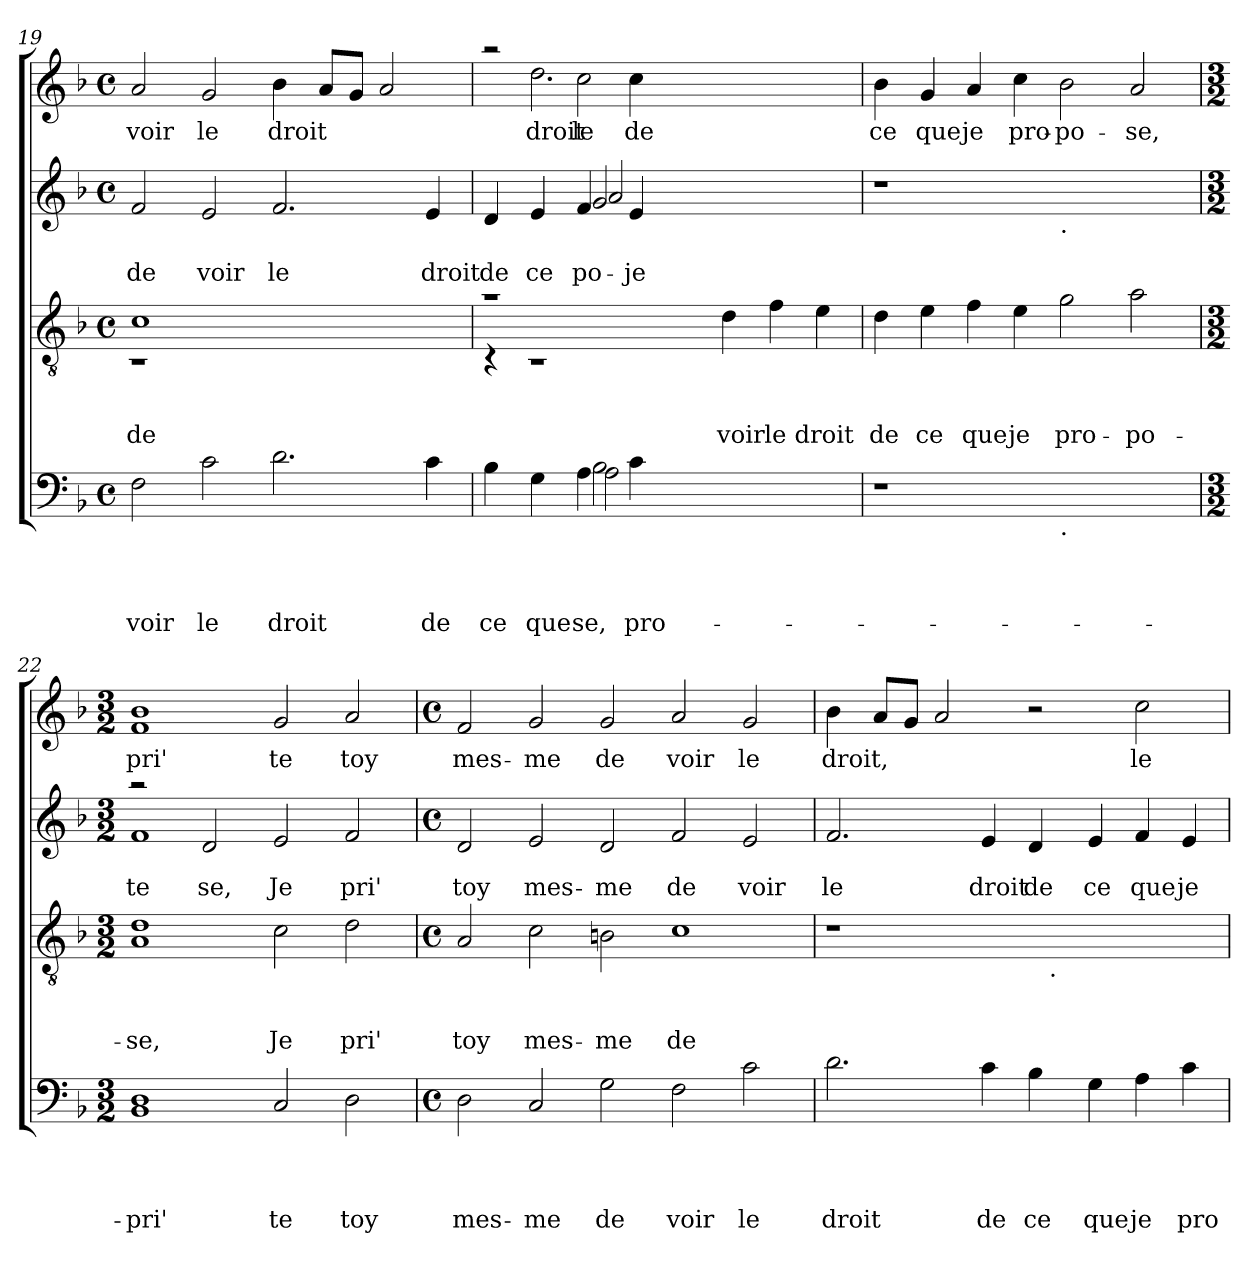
**kern	**text	**text	**text	**text	**kern	**text	**text	**text	**kern	**text	**text	**kern	**text
*part4	*part4	*part4	*part4	*part4	*part3	*part3	*part3	*part3	*part2	*part2	*part2	*part1	*part1
*staff4	*staff4	*staff4	*staff4	*staff4	*staff3	*staff3	*staff3	*staff3	*staff2	*staff2	*staff2	*staff1	*staff1
!!LO:LB:g=z
*clefF4	*	*	*	*	*clefGv2	*	*	*	*clefG2	*	*	*clefG2	*
*k[b-]	*	*	*	*	*k[b-]	*	*	*	*k[b-]	*	*	*k[b-]	*
*F:	*	*	*	*	*F:	*	*	*	*F:	*	*	*F:	*
*M4/4	*	*	*	*	*M4/4	*	*	*	*M4/4	*	*	*M4/4	*
*met(c)	*	*	*	*	*met(c)	*	*	*	*met(c)	*	*	*met(c)	*
=19	=19	=19	=19	=19	=19	=19	=19	=19	=19	=19	=19	=19	=19
!	!	!	!	!LO:LY:b	!	!	!	!LO:LY:b	!	!	!LO:LY:b	!	!LO:LY:b
*	*	*	*	*	*^	*	*	*	*	*	*	*	*
2F\	.	.	.	voir	1c	1rC	.	.	de	2f/	.	de	2a/	voir
!	!	!	!	!LO:LY:b	!	!	!	!	!	!	!	!LO:LY:b	!	!LO:LY:b
2c\	.	.	.	le	.	.	.	.	.	2e/	.	voir	2g/	le
!	!	!	!	!LO:LY:b	!	!	!	!	!	!	!	!LO:LY:b	!	!LO:LY:b
2.d\	.	.	.	droit	1ryy	1ryy	.	.	.	2.f/	.	le	4b-\	droit
.	.	.	.	.	.	.	.	.	.	.	.	.	8a/L	.
.	.	.	.	.	.	.	.	.	.	.	.	.	8g/J	.
.	.	.	.	.	.	.	.	.	.	.	.	.	2a/	.
!	!	!	!	!LO:LY:b	!	!	!	!	!	!	!	!LO:LY:b	!	!
4c\	.	.	.	de	.	.	.	.	.	4e/	.	droit	.	.
=20	=20	=20	=20	=20	=20	=20	=20	=20	=20	=20	=20	=20	=20	=20
!	!	!	!	!LO:LY:b	!	!	!	!	!	!	!	!LO:LY:b	!	!
*^	*	*	*	*	*	*	*	*	*	*^	*	*	*^	*
*	*^	*	*	*	*	*	*	*	*	*	*	*^	*	*	*	*^	*
4B-\	2ryy	2ryy	.	.	.	ce	1ra	4rC	.	.	.	4d/	2ryy	2ryy	.	de	2raa	4ryy	2.ryy	.
!	!	!	!	!	!	!LO:LY:b	!	!	!	!	!	!	!	!	!	!LO:LY:b	!	!	!	!LO:LY:b
4G\	.	.	.	.	.	que	.	1rC	.	.	.	4e/	.	.	.	ce	.	2.dd\	.	droit
!	!	!	!	!	!	!LO:LY:b	!	!	!	!	!	!	!	!	!	!	!	!	!	!
!	!	!	!	!	!	!LO:LY:b:rj	!	!	!	!	!	!	!	!	!	!	!	!	!	!
!	!	!	!	!	!	!LO:LY:b	!	!	!	!	!	!	!	!	!	!LO:LY:b	!	!	!	!
!	!	!	!	!	!	!	!	!	!	!	!	!	!	!	!	!LO:LY:b:rj	!	!	!	!
!	!	!	!	!	!	!	!	!	!	!	!	!	!	!	!	!LO:LY:b	!	!	!	!LO:LY:b
4A\	2B-\	2A\	.	.	.	-se,	.	.	.	.	.	4f/	2g/	2a/	.	-po-	2cc\	.	.	le
!	!	!	!	!	!	!LO:LY:b	!	!	!	!	!	!	!	!	!	!LO:LY:b	!	!	!	!LO:LY:b
4c\	.	.	.	.	.	pro-	.	.	.	.	.	4e/	.	.	.	je	.	.	4cc\	de
1ryy	1ryy	1ryy	.	.	.	.	1ryy	.	.	.	.	1ryy	1ryy	1ryy	.	.	1ryy	1ryy	1ryy	.
!	!	!	!	!	!	!	!	!	!	!	!LO:LY:b	!	!	!	!	!	!	!	!	!
.	.	.	.	.	.	.	.	4d\	.	.	voir	.	.	.	.	.	.	.	.	.
!	!	!	!	!	!	!	!	!	!	!	!LO:LY:b	!	!	!	!	!	!	!	!	!
.	.	.	.	.	.	.	.	4f\	.	.	le	.	.	.	.	.	.	.	.	.
!	!	!	!	!	!	!	!	!	!	!	!LO:LY:b	!	!	!	!	!	!	!	!	!
.	.	.	.	.	.	.	.	4e\	.	.	droit	.	.	.	.	.	.	.	.	.
*	*	*	*	*	*	*	*	*	*	*	*	*v	*v	*v	*	*	*	*	*	*
*v	*v	*v	*	*	*	*	*	*	*	*	*	*	*	*	*v	*v	*v	*
=21	=21	=21	=21	=21	=21	=21	=21	=21	=21	=21	=21	=21	=21	=21
!	!	!	!	!	!	!	!	!	!LO:LY:b	!	!	!	!	!LO:LY:b
*	*	*	*	*	*v	*v	*	*	*	*	*	*	*	*
1r	.	.	.	.	4d\	.	.	de	1r	.	.	4b-\	ce
!	!	!	!	!	!	!	!	!LO:LY:b	!	!	!	!	!LO:LY:b
.	.	.	.	.	4e\	.	.	ce	.	.	.	4g/	que
!	!	!	!	!	!	!	!	!LO:LY:b	!	!	!	!	!LO:LY:b
.	.	.	.	.	4f\	.	.	que	.	.	.	4a/	je
!	!	!	!	!	!	!	!	!LO:LY:b	!	!	!	!	!LO:LY:b
.	.	.	.	.	4e\	.	.	je	.	.	.	4cc\	pro-
!	!	!	!	!	!	!	!	!	!LO:TX:b:t=.	!	!	!	!
!LO:TX:b:t=.	!	!	!	!	!	!	!	!	!	!	!	!	!
!	!	!	!	!	!	!	!	!LO:LY:b	!	!	!	!	!LO:LY:b
1ryy	.	.	.	.	2g\	.	.	pro-	1ryy	.	.	2b-\	-po-
!	!	!	!	!	!	!	!	!LO:LY:b	!	!	!	!	!LO:LY:b
.	.	.	.	.	2a\	.	.	-po-	.	.	.	2a/	-se,
=22	=22	=22	=22	=22	=22	=22	=22	=22	=22	=22	=22	=22	=22
*M3/2	*	*	*	*	*M3/2	*	*	*	*M3/2	*	*	*M3/2	*
!	!	!	!	!LO:LY:b	!	!	!	!	!	!	!	!	!
*^	*	*	*	*	*	*	*	*	*	*	*	*	*
!	!	!	!	!	!LO:LY:b	!	!	!	!LO:LY:b	!	!	!	!	!
*	*	*	*	*	*	*^	*	*	*	*	*	*	*	*
!	!	!	!	!	!	!	!	!	!	!LO:LY:b	!	!	!LO:LY:b	!	!LO:LY:b
*	*	*	*	*	*	*	*	*	*	*	*^	*	*	*^	*
!	!	!	!	!	!	!	!	!	!	!	!	!	!	!	!	!	!LO:LY:b
1D	1BB-	.	.	.	pri'	1d	1A	.	.	se,	2raa	1f	.	te	1f	1b-	pri'
!	!	!	!	!	!	!	!	!	!	!	!	!	!	!LO:LY:b	!	!	!
.	.	.	.	.	.	.	.	.	.	.	2d/	.	.	-se,	.	.	.
!	!	!	!	!	!LO:LY:b	!	!	!	!	!LO:LY:b	!	!	!	!LO:LY:b	!	!	!LO:LY:b
2C/	1ryy	.	.	.	te	1ryy	2c\	.	.	Je	2e/	1ryy	.	Je	2g/	1ryy	te
!	!	!	!	!	!LO:LY:b	!	!	!	!	!LO:LY:b	!	!	!	!LO:LY:b	!	!	!LO:LY:b
2D\	.	.	.	.	toy	.	2d\	.	.	pri'	2f/	.	.	pri'	2a/	.	toy
*v	*v	*	*	*	*	*	*	*	*	*	*v	*v	*	*	*v	*v	*
*	*	*	*	*	*v	*v	*	*	*	*	*	*	*	*
=23	=23	=23	=23	=23	=23	=23	=23	=23	=23	=23	=23	=23	=23
*M4/4	*	*	*	*	*M4/4	*	*	*	*M4/4	*	*	*M4/4	*
*met(c)	*	*	*	*	*met(c)	*	*	*	*met(c)	*	*	*met(c)	*
*	*	*	*	*	*^	*	*	*	*	*	*	*	*
!	!	!	!	!LO:LY:b	!	!	!	!	!LO:LY:b	!	!	!LO:LY:b	!	!LO:LY:b
*	*	*	*	*	*v	*v	*	*	*	*	*	*	*	*
2D\	.	.	.	mes-	2A/	.	.	toy	2d/	.	toy	2f/	mes-
!	!	!	!	!LO:LY:b:rj	!	!	!	!LO:LY:b:rj	!	!	!LO:LY:b:rj	!	!LO:LY:b:rj
2C/	.	.	.	-me	2c\	.	.	mes-	2e/	.	mes-	2g/	-me
!	!	!	!	!LO:LY:b	!	!	!	!LO:LY:b	!	!	!LO:LY:b	!	!LO:LY:b
2G\	.	.	.	de	2Bn\	.	.	-me	2d/	.	-me	2g/	de
!	!	!	!	!LO:LY:b	!	!	!	!LO:LY:b	!	!	!LO:LY:b	!	!LO:LY:b
2F\	.	.	.	voir	1c	.	.	de	2f/	.	de	2a/	voir
!	!	!	!	!LO:LY:b	!	!	!	!	!	!	!LO:LY:b	!	!LO:LY:b
2c\	.	.	.	le	.	.	.	.	2e/	.	voir	2g/	le
!!LO:LB:g=z
=24	=24	=24	=24	=24	=24	=24	=24	=24	=24	=24	=24	=24	=24
!	!	!	!	!LO:LY:b	!	!	!	!	!	!	!LO:LY:b	!	!LO:LY:b
2.d\	.	.	.	droit	1r	.	.	.	2.f/	.	le	4b-\	droit,
.	.	.	.	.	.	.	.	.	.	.	.	8a/L	.
.	.	.	.	.	.	.	.	.	.	.	.	8g/J	.
.	.	.	.	.	.	.	.	.	.	.	.	2a/	.
!	!	!	!	!LO:LY:b	!	!	!	!	!	!	!LO:LY:b	!	!
4c\	.	.	.	de	.	.	.	.	4e/	.	droit	.	.
!	!	!	!	!LO:LY:b	!	!	!	!	!	!	!LO:LY:b	!	!
4B-\	.	.	.	ce	16ryy	.	.	.	4d/	.	de	2r	.
!	!	!	!	!	!LO:TX:b:t=.	!	!	!	!	!	!	!	!
.	.	.	.	.	2...ryy	.	.	.	.	.	.	.	.
!	!	!	!	!LO:LY:b	!	!	!	!	!	!	!LO:LY:b	!	!
4G\	.	.	.	que	.	.	.	.	4e/	.	ce	.	.
!	!	!	!	!LO:LY:b	!	!	!	!	!	!	!LO:LY:b	!	!LO:LY:b
4A\	.	.	.	je	.	.	.	.	4f/	.	que	2cc\	le
!	!	!	!	!LO:LY:b	!	!	!	!	!	!	!LO:LY:b	!	!
4c\	.	.	.	pro-	.	.	.	.	4e/	.	je	.	.
=	=	=	=	=	=	=	=	=	=	=	=	=	=
*-	*-	*-	*-	*-	*-	*-	*-	*-	*-	*-	*-	*-	*-
